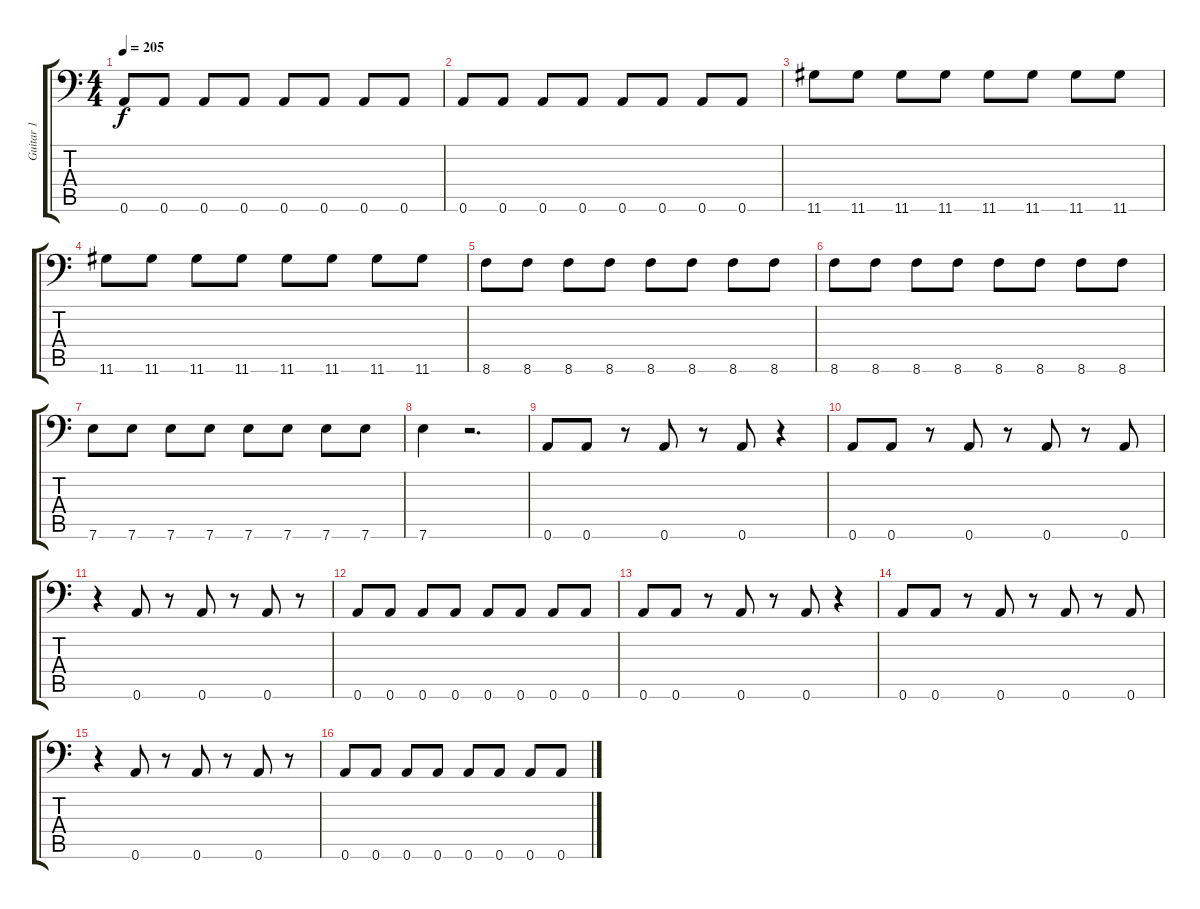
\track ("Guitar 1" "Guitar 1") {instrument distortionguitar}
\staff {score tabs}
\tuning (B3 Gb3 D3 A2 E2 A1) {hide}
\ts (4 4)
\tempo 205
\clef f4
\ks c
0.6.8{dy f} 0.6.8 0.6.8 0.6.8 0.6.8 0.6.8 0.6.8 0.6.8 |
0.6.8 0.6.8 0.6.8 0.6.8 0.6.8 0.6.8 0.6.8 0.6.8 |
11.6.8 11.6.8 11.6.8 11.6.8 11.6.8 11.6.8 11.6.8 11.6.8 |
11.6.8 11.6.8 11.6.8 11.6.8 11.6.8 11.6.8 11.6.8 11.6.8 |
8.6.8 8.6.8 8.6.8 8.6.8 8.6.8 8.6.8 8.6.8 8.6.8 |
8.6.8 8.6.8 8.6.8 8.6.8 8.6.8 8.6.8 8.6.8 8.6.8 |
7.6.8 7.6.8 7.6.8 7.6.8 7.6.8 7.6.8 7.6.8 7.6.8 |
7.6.4 r.2{d} |
0.6.8 0.6.8 r.8 0.6.8 r.8 0.6.8 r.4 |
0.6.8 0.6.8 r.8 0.6.8 r.8 0.6.8 r.8 0.6.8 |
r.4 0.6.8 r.8 0.6.8 r.8 0.6.8 r.8 |
0.6.8 0.6.8 0.6.8 0.6.8 0.6.8 0.6.8 0.6.8 0.6.8 |
0.6.8 0.6.8 r.8 0.6.8 r.8 0.6.8 r.4 |
0.6.8 0.6.8 r.8 0.6.8 r.8 0.6.8 r.8 0.6.8 |
r.4 0.6.8 r.8 0.6.8 r.8 0.6.8 r.8 |
0.6.8 0.6.8 0.6.8 0.6.8 0.6.8 0.6.8 0.6.8 0.6.8
